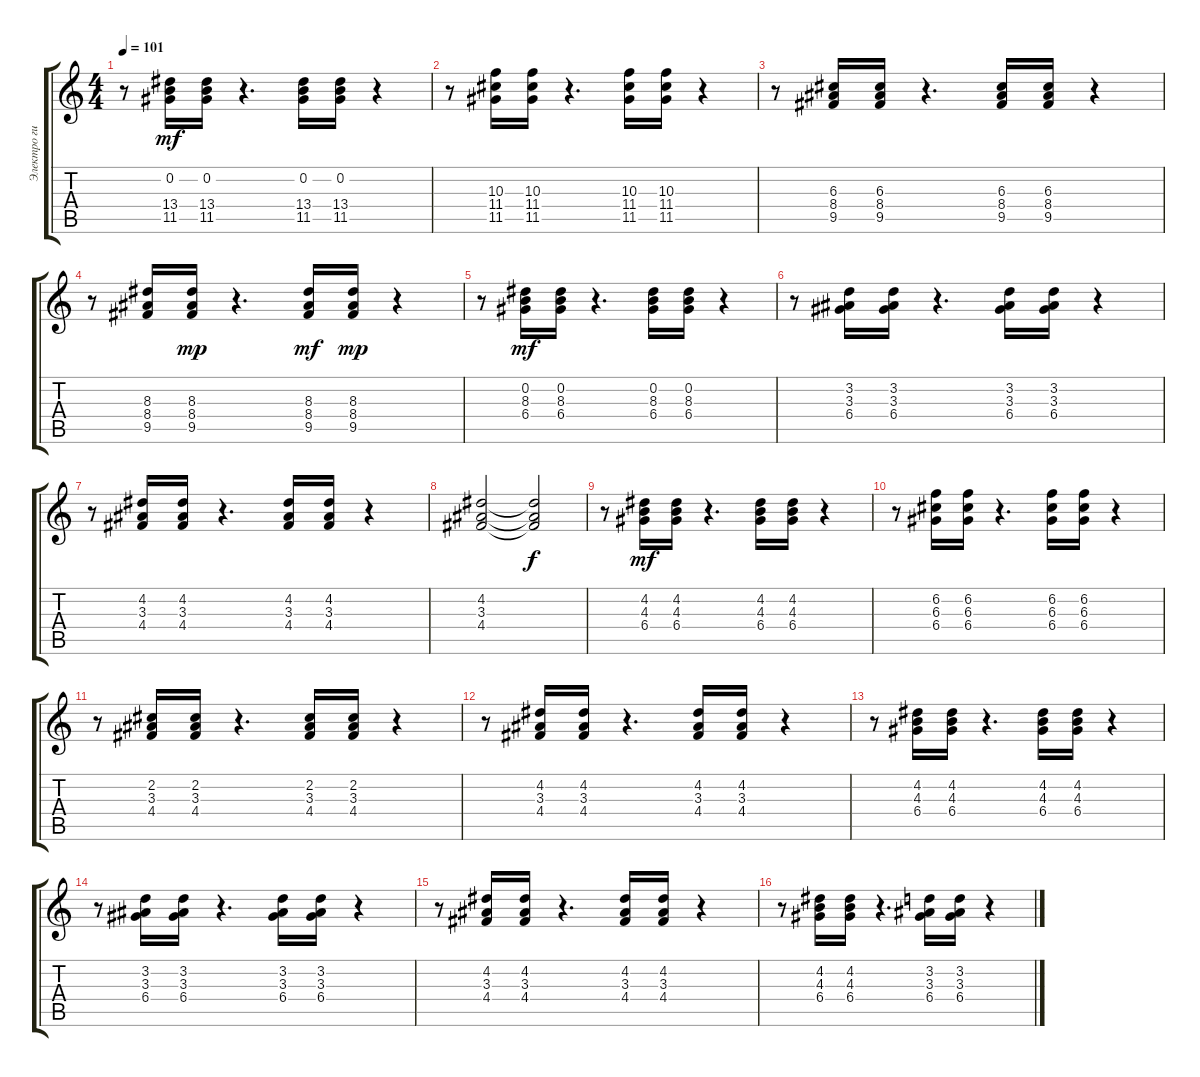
\track ("Электро гитара 2" "Электро ги") {instrument electricguitarmuted}
\staff {score tabs}
\tuning (E4 B3 G3 D3 A2 E2) {hide}
\ts (4 4)
\tempo 101
\clef g2
\ks c
r.8{dy mf} (0.2 13.4 11.5).16 (0.2 13.4 11.5).16 r.4{d} (0.2 13.4 11.5).16 (0.2 13.4 11.5).16 r.4 |
r.8 (10.3 11.4 11.5).16 (10.3 11.4 11.5).16 r.4{d} (10.3 11.4 11.5).16 (10.3 11.4 11.5).16 r.4 |
r.8 (6.3 8.4 9.5).16 (6.3 8.4 9.5).16 r.4{d} (6.3 8.4 9.5).16 (6.3 8.4 9.5).16 r.4 |
r.8 (8.3 8.4 9.5).16 (8.3 8.4 9.5).16{dy mp} r.4{d} (8.3 8.4 9.5).16{dy mf} (8.3 8.4 9.5).16{dy mp} r.4 |
r.8 (0.2 8.3 6.4).16{dy mf} (0.2 8.3 6.4).16 r.4{d} (0.2 8.3 6.4).16 (0.2 8.3 6.4).16 r.4 |
r.8 (3.2 3.3 6.4).16 (3.2 3.3 6.4).16 r.4{d} (3.2 3.3 6.4).16 (3.2 3.3 6.4).16 r.4 |
r.8 (4.2 3.3 4.4).16 (4.2 3.3 4.4).16 r.4{d} (4.2 3.3 4.4).16 (4.2 3.3 4.4).16 r.4 |
(4.2 3.3 4.4).2 (4.2{t} 3.3{t} 4.4{t}).2{dy f} |
r.8 (4.2 4.3 6.4).16{dy mf} (4.2 4.3 6.4).16 r.4{d} (4.2 4.3 6.4).16 (4.2 4.3 6.4).16 r.4 |
r.8 (6.2 6.3 6.4).16 (6.2 6.3 6.4).16 r.4{d} (6.2 6.3 6.4).16 (6.2 6.3 6.4).16 r.4 |
r.8 (2.2 3.3 4.4).16 (2.2 3.3 4.4).16 r.4{d} (2.2 3.3 4.4).16 (2.2 3.3 4.4).16 r.4 |
r.8 (4.2 3.3 4.4).16 (4.2 3.3 4.4).16 r.4{d} (4.2 3.3 4.4).16 (4.2 3.3 4.4).16 r.4 |
r.8 (4.2 4.3 6.4).16 (4.2 4.3 6.4).16 r.4{d} (4.2 4.3 6.4).16 (4.2 4.3 6.4).16 r.4 |
r.8 (3.2 3.3 6.4).16 (3.2 3.3 6.4).16 r.4{d} (3.2 3.3 6.4).16 (3.2 3.3 6.4).16 r.4 |
r.8 (4.2 3.3 4.4).16 (4.2 3.3 4.4).16 r.4{d} (4.2 3.3 4.4).16 (4.2 3.3 4.4).16 r.4 |
r.8 (4.2 4.3 6.4).16 (4.2 4.3 6.4).16 r.4{d} (3.2 3.3 6.4).16 (3.2 3.3 6.4).16 r.4
